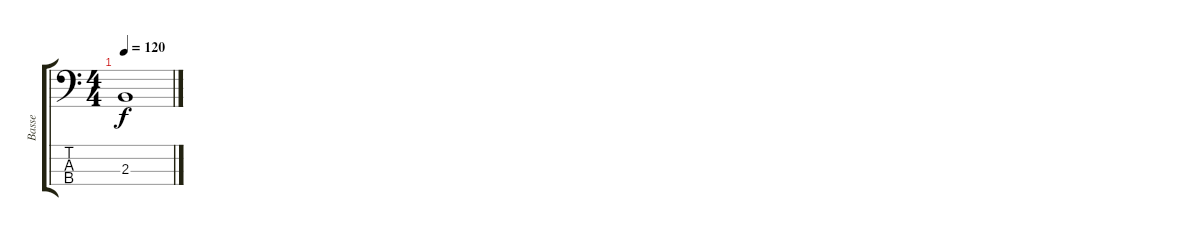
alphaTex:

\track ("Basse" "Basse") {instrument electricbassfinger}
\staff {score tabs}
\tuning (G2 D2 A1 E1) {hide}
\ts (4 4)
\tempo 120
\clef f4
\ks c
2.3.1{dy f}
